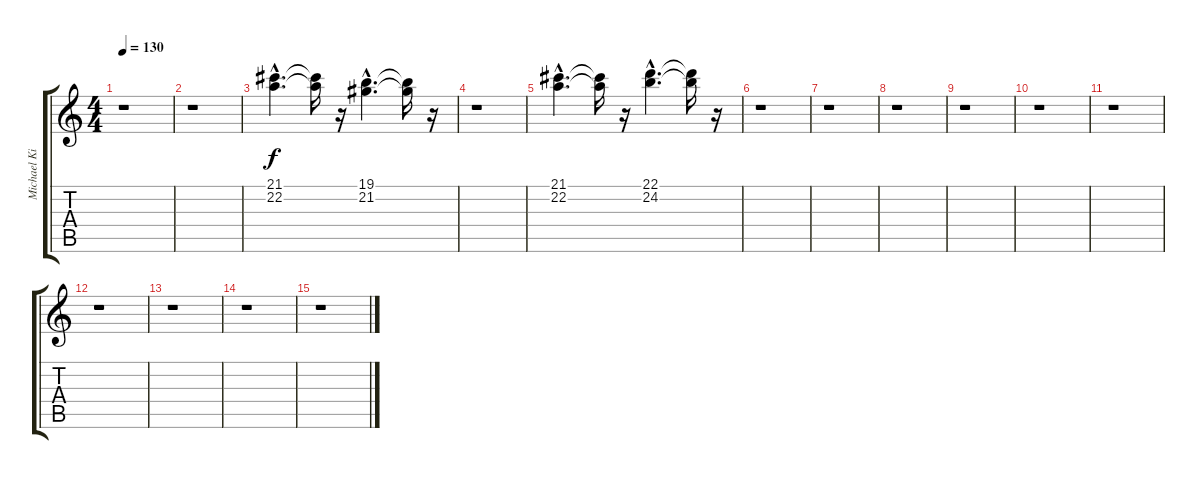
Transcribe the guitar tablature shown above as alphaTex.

\track ("Michael Kiske" "Michael Ki") {instrument pad4choir}
\staff {score tabs}
\tuning (E4 B3 G3 D3 A2 E2) {hide}
\ts (4 4)
\tempo 130
\clef g2
\ks c
r.1{dy f} |
r.1 |
(21.1{hac} 22.2{hac}).4{d} (21.1{t} 22.2{t}).16 r.16 (19.1{hac} 21.2{hac}).4{d} (19.1{t} 21.2{t}).16 r.16 |
r.1 |
(21.1{hac} 22.2{hac}).4{d} (21.1{t} 22.2{t}).16 r.16 (22.1{hac} 24.2{hac}).4{d} (22.1{t} 24.2{t}).16 r.16 |
r.1 |
r.1 |
r.1 |
r.1 |
r.1 |
r.1 |
r.1 |
r.1 |
r.1 |
r.1
